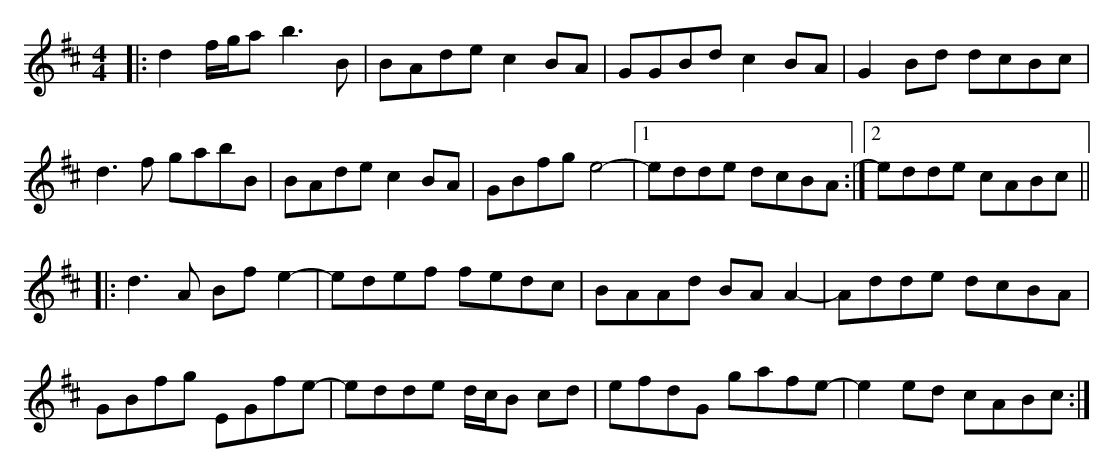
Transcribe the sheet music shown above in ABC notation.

X:1
M:4/4
K:D
|:d2 f/g/a b3 B|BAde c2 BA|GGBd c2 BA|G2 Bd dcBc|
d3 f gabB|BAde c2 BA|GBfg e4-|1 edde dcBA:|2 edde cABc||
|:d3 A Bf e2-|edef fedc|BAAd BA A2-|Adde dcBA|
GBfg EGfe-|edde d/c/B cd|efdG gafe-|e2 ed cABc:|
